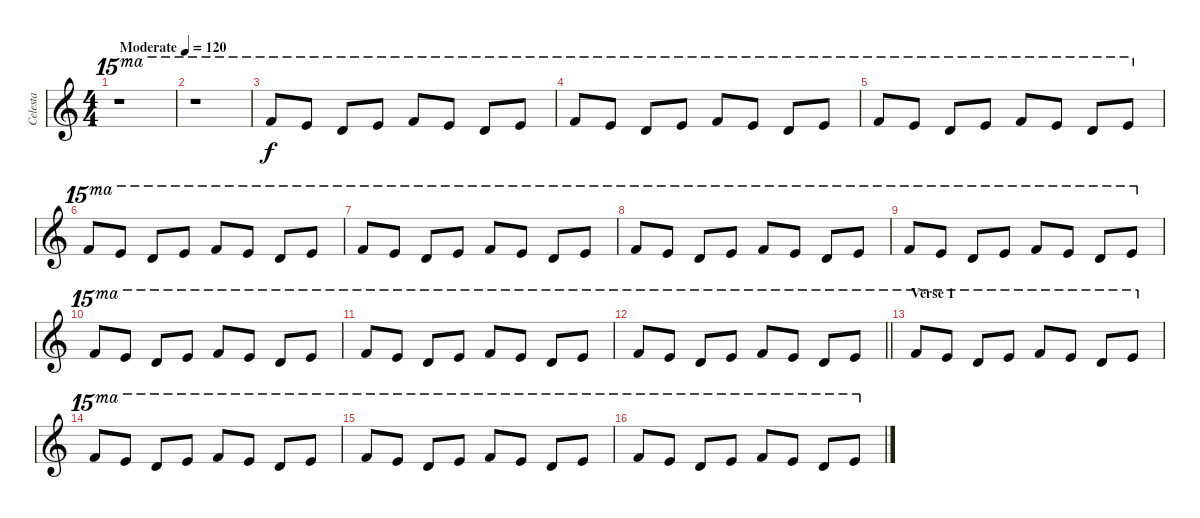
\track ("Celesta" "Celesta") {instrument celesta}
\staff {score}
\tuning (E4 B3 G3 D3 A2 E2) {hide}
\ts (4 4)
\tempo (120 "Moderate")
\clef g2
\ks c
r.1{ot 15ma dy f instrument celesta} |
r.1{ot 15ma} |
25.1.8{ot 15ma} 24.1.8{ot 15ma} 22.1.8{ot 15ma} 24.1.8{ot 15ma} 25.1.8{ot 15ma} 24.1.8{ot 15ma} 22.1.8{ot 15ma} 24.1.8{ot 15ma} |
25.1.8{ot 15ma} 24.1.8{ot 15ma} 22.1.8{ot 15ma} 24.1.8{ot 15ma} 25.1.8{ot 15ma} 24.1.8{ot 15ma} 22.1.8{ot 15ma} 24.1.8{ot 15ma} |
25.1.8{ot 15ma} 24.1.8{ot 15ma} 22.1.8{ot 15ma} 24.1.8{ot 15ma} 25.1.8{ot 15ma} 24.1.8{ot 15ma} 22.1.8{ot 15ma} 24.1.8{ot 15ma} |
25.1.8{ot 15ma} 24.1.8{ot 15ma} 22.1.8{ot 15ma} 24.1.8{ot 15ma} 25.1.8{ot 15ma} 24.1.8{ot 15ma} 22.1.8{ot 15ma} 24.1.8{ot 15ma} |
25.1.8{ot 15ma} 24.1.8{ot 15ma} 22.1.8{ot 15ma} 24.1.8{ot 15ma} 25.1.8{ot 15ma} 24.1.8{ot 15ma} 22.1.8{ot 15ma} 24.1.8{ot 15ma} |
25.1.8{ot 15ma} 24.1.8{ot 15ma} 22.1.8{ot 15ma} 24.1.8{ot 15ma} 25.1.8{ot 15ma} 24.1.8{ot 15ma} 22.1.8{ot 15ma} 24.1.8{ot 15ma} |
25.1.8{ot 15ma} 24.1.8{ot 15ma} 22.1.8{ot 15ma} 24.1.8{ot 15ma} 25.1.8{ot 15ma} 24.1.8{ot 15ma} 22.1.8{ot 15ma} 24.1.8{ot 15ma} |
25.1.8{ot 15ma} 24.1.8{ot 15ma} 22.1.8{ot 15ma} 24.1.8{ot 15ma} 25.1.8{ot 15ma} 24.1.8{ot 15ma} 22.1.8{ot 15ma} 24.1.8{ot 15ma} |
25.1.8{ot 15ma} 24.1.8{ot 15ma} 22.1.8{ot 15ma} 24.1.8{ot 15ma} 25.1.8{ot 15ma} 24.1.8{ot 15ma} 22.1.8{ot 15ma} 24.1.8{ot 15ma} |
\barLineRight lightlight
25.1.8{ot 15ma} 24.1.8{ot 15ma} 22.1.8{ot 15ma} 24.1.8{ot 15ma} 25.1.8{ot 15ma} 24.1.8{ot 15ma} 22.1.8{ot 15ma} 24.1.8{ot 15ma} |
\section ("" "Verse 1")
25.1.8{ot 15ma} 24.1.8{ot 15ma} 22.1.8{ot 15ma} 24.1.8{ot 15ma} 25.1.8{ot 15ma} 24.1.8{ot 15ma} 22.1.8{ot 15ma} 24.1.8{ot 15ma} |
25.1.8{ot 15ma} 24.1.8{ot 15ma} 22.1.8{ot 15ma} 24.1.8{ot 15ma} 25.1.8{ot 15ma} 24.1.8{ot 15ma} 22.1.8{ot 15ma} 24.1.8{ot 15ma} |
25.1.8{ot 15ma} 24.1.8{ot 15ma} 22.1.8{ot 15ma} 24.1.8{ot 15ma} 25.1.8{ot 15ma} 24.1.8{ot 15ma} 22.1.8{ot 15ma} 24.1.8{ot 15ma} |
25.1.8{ot 15ma} 24.1.8{ot 15ma} 22.1.8{ot 15ma} 24.1.8{ot 15ma} 25.1.8{ot 15ma} 24.1.8{ot 15ma} 22.1.8{ot 15ma} 24.1.8{ot 15ma}
